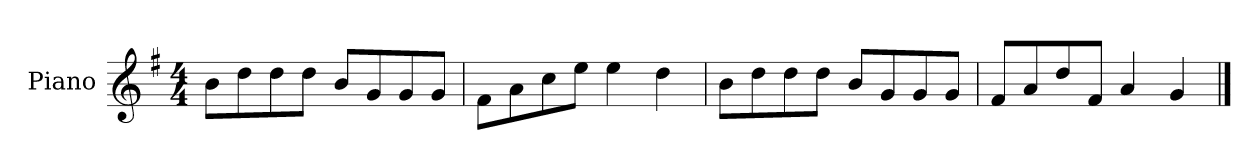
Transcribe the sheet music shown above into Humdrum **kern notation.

**kern
*part1
*staff1
*I"Piano
*I'P-no
*clefG2
*k[f#]
*M4/4
*MM90
=1
8b\L
8dd\
8dd\
8dd\J
8b/L
8g/
8g/
8g/J
=2
8f#\L
8a\
8cc\
8ee\J
4ee\
4dd\
=3
8b\L
8dd\
8dd\
8dd\J
8b/L
8g/
8g/
8g/J
=4
8f#/L
8a/
8dd/
8f#/J
4a/
4g/
==
*-
